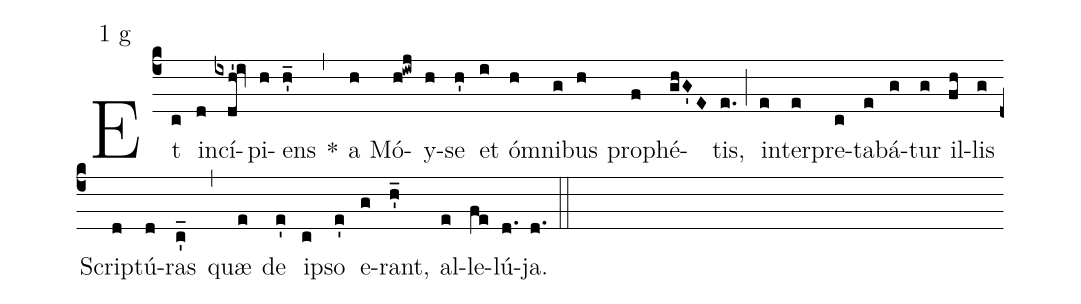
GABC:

mode:1 g;
%%
(c4) Et(c) in(d)cí(ixdh'!iv)pi(h)ens(h'_) *(,) a(h) Mó(h!iwj)y(h)se(h') et(i) ó(h)mni(g)bus(h) pro(f)phé(ghG'E)tis,(e.) (;) in(e)ter(e)pre(c)ta(e)bá(g)tur(g) il(fh)lis(g) Scrip(d)tú(d)ras(c'_) (,) quæ(e) de(e') i(c)pso(e') e(g)rant,(h'_) al(e)le(fe)lú(d.)ja.(d.) (::)
